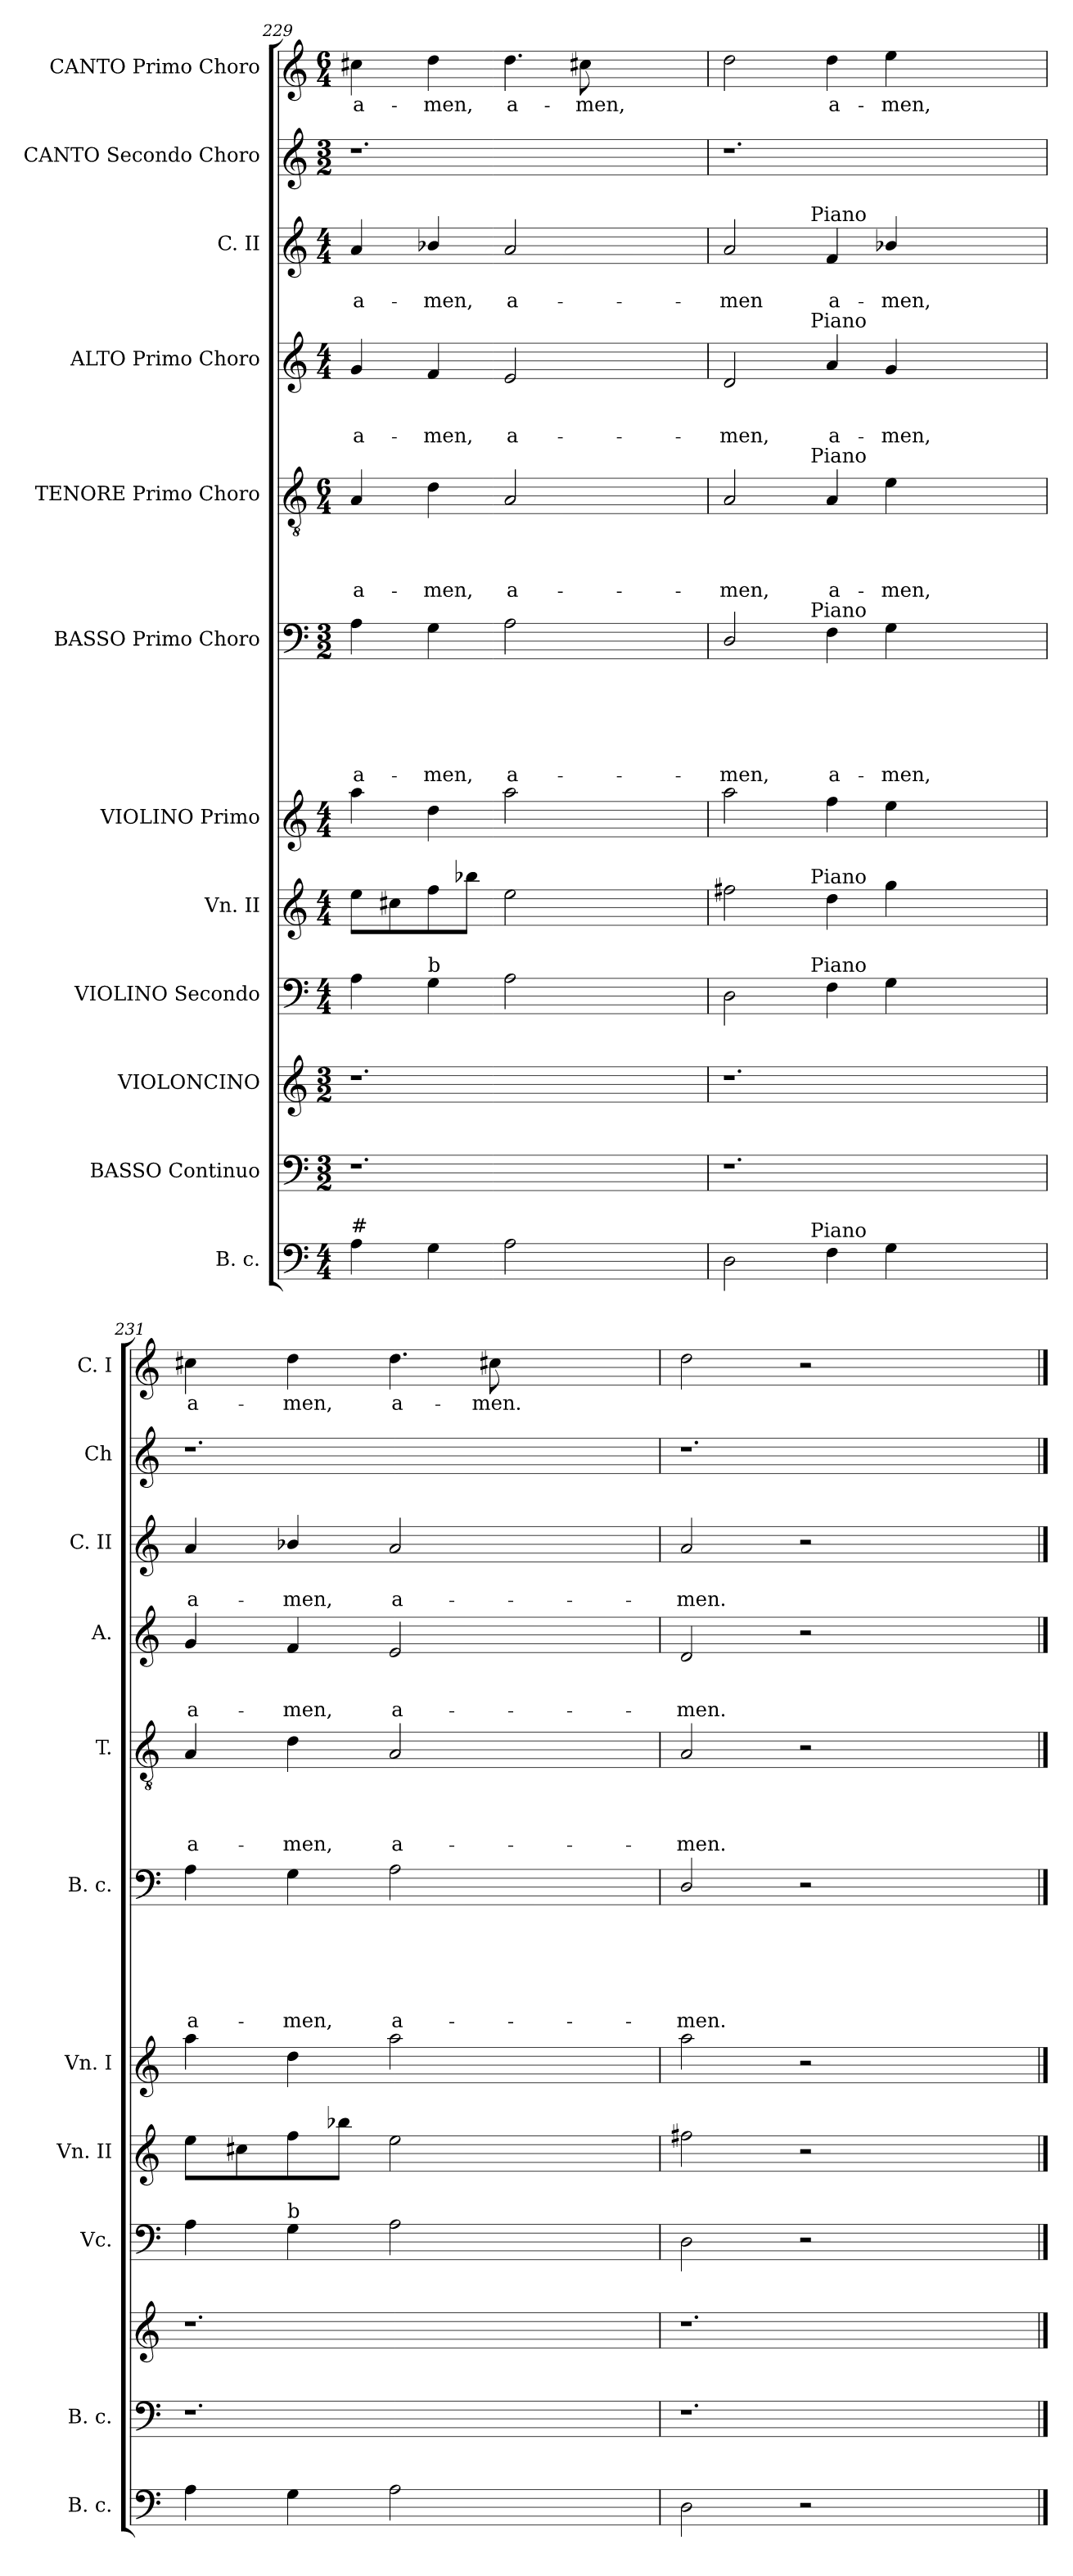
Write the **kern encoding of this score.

**kern	**kern	**kern	**kern	**kern	**kern	**kern	**text	**text	**text	**text	**text	**text	**kern	**text	**text	**text	**text	**kern	**text	**text	**text	**kern	**text	**text	**kern	**kern	**text
*part12	*part11	*part10	*part9	*part8	*part7	*part6	*part6	*part6	*part6	*part6	*part6	*part6	*part5	*part5	*part5	*part5	*part5	*part4	*part4	*part4	*part4	*part3	*part3	*part3	*part2	*part1	*part1
*staff12	*staff11	*staff10	*staff9	*staff8	*staff7	*staff6	*staff6	*staff6	*staff6	*staff6	*staff6	*staff6	*staff5	*staff5	*staff5	*staff5	*staff5	*staff4	*staff4	*staff4	*staff4	*staff3	*staff3	*staff3	*staff2	*staff1	*staff1
*I"B. c.	*I"BASSO Continuo	*I"VIOLONCINO	*I"VIOLINO Secondo	*I"Vn. II	*I"VIOLINO Primo	*I"BASSO Primo Choro	*	*	*	*	*	*	*I"TENORE Primo Choro	*	*	*	*	*I"ALTO Primo Choro	*	*	*	*I"C. II	*	*	*I"CANTO Secondo Choro	*I"CANTO Primo Choro	*
*I'B. c.	*I'B. c.	*	*I'Vc.	*I'Vn. II	*I'Vn. I	*I'B. c.	*	*	*	*	*	*	*I'T.	*	*	*	*	*I'A.	*	*	*	*I'C. II	*	*	*I'Ch	*I'C. I	*
!!LO:PB:g=z
*clefF4	*clefF4	*clefG2	*clefF4	*clefG2	*clefG2	*clefF4	*	*	*	*	*	*	*clefGv2	*	*	*	*	*clefG2	*	*	*	*clefG2	*	*	*clefG2	*clefG2	*
*	*ITrd7c12	*	*	*	*	*	*	*	*	*	*	*	*	*	*	*	*	*	*	*	*	*	*	*	*	*	*
*k[]	*k[]	*k[]	*k[]	*k[]	*k[]	*k[]	*	*	*	*	*	*	*k[]	*	*	*	*	*k[]	*	*	*	*k[]	*	*	*k[]	*k[]	*
*C:	*C:	*C:	*C:	*C:	*C:	*C:	*	*	*	*	*	*	*C:	*	*	*	*	*C:	*	*	*	*C:	*	*	*C:	*C:	*
*M4/4	*M3/2	*M3/2	*M4/4	*M4/4	*M4/4	*M3/2	*	*	*	*	*	*	*M6/4	*	*	*	*	*M4/4	*	*	*	*M4/4	*	*	*M3/2	*M6/4	*
=229	=229	=229	=229	=229	=229	=229	=229	=229	=229	=229	=229	=229	=229	=229	=229	=229	=229	=229	=229	=229	=229	=229	=229	=229	=229	=229	=229
!LO:TX:a:t=#	!	!	!	!	!	!	!	!	!	!	!	!	!	!	!	!	!	!	!	!	!	!	!	!	!	!	!
!	!	!	!	!	!	!	!	!	!	!	!	!LO:LY:b	!	!	!	!	!LO:LY:b	!	!	!	!LO:LY:b	!	!	!LO:LY:b	!	!	!LO:LY:b
4A\	1.r	1.r	4A\	8ee\L	4aa\	4A\	.	.	.	.	.	a-	4A/	.	.	.	a-	4g/	.	.	a-	4a/	.	a-	1.r	4cc#X\	a-
.	.	.	.	8cc#X\	.	.	.	.	.	.	.	.	.	.	.	.	.	.	.	.	.	.	.	.	.	.	.
!	!	!	!LO:TX:a:t=b	!	!	!	!	!	!	!	!	!	!	!	!	!	!	!	!	!	!	!	!	!	!	!	!
!	!	!	!	!	!	!	!	!	!	!	!	!LO:LY:b	!	!	!	!	!LO:LY:b	!	!	!	!LO:LY:b	!	!	!LO:LY:b	!	!	!LO:LY:b
4G\	.	.	4G\	8ff\	4dd\	4G\	.	.	.	.	.	-men,	4d\	.	.	.	-men,	4f/	.	.	-men,	4b-X/	.	-men,	.	4dd\	-men,
.	.	.	.	8bb-X\J	.	.	.	.	.	.	.	.	.	.	.	.	.	.	.	.	.	.	.	.	.	.	.
!	!	!	!	!	!	!	!	!	!	!	!	!LO:LY:b	!	!	!	!	!LO:LY:b	!	!	!	!LO:LY:b	!	!	!LO:LY:b	!	!	!LO:LY:b
2A\	.	.	2A\	2ee\	2aa\	2A\	.	.	.	.	.	a-	2A/	.	.	.	a-	2e/	.	.	a-	2a/	.	a-	.	4.dd\	a-
!	!	!	!	!	!	!	!	!	!	!	!	!	!	!	!	!	!	!	!	!	!	!	!	!	!	!	!LO:LY:b
.	.	.	.	.	.	.	.	.	.	.	.	.	.	.	.	.	.	.	.	.	.	.	.	.	.	8cc#X\	-men,
2ryy	.	.	2ryy	2ryy	2ryy	2ryy	.	.	.	.	.	.	2ryy	.	.	.	.	2ryy	.	.	.	2ryy	.	.	.	2ryy	.
=230	=230	=230	=230	=230	=230	=230	=230	=230	=230	=230	=230	=230	=230	=230	=230	=230	=230	=230	=230	=230	=230	=230	=230	=230	=230	=230	=230
!	!	!	!	!	!	!	!	!	!	!	!	!LO:LY:b	!	!	!	!	!LO:LY:b	!	!	!	!LO:LY:b	!	!	!LO:LY:b	!	!	!
*^	*	*	*^	*^	*	*^	*	*	*	*	*	*	*^	*	*	*	*	*^	*	*	*	*^	*	*	*	*	*
2D\	4...ryy	1.r	1.r	2D\	4...ryy	2ff#X\	4...ryy	2aa\	2D/	4...ryy	.	.	.	.	.	-men,	2A/	4...ryy	.	.	.	-men,	2d/	4...ryy	.	.	-men,	2a/	4...ryy	.	-men	1.r	2dd\	.
!	!	!	!	!	!	!	!	!	!	!	!	!	!	!	!	!	!	!	!	!	!	!	!	!	!	!	!	!	!LO:TX:a:t=Piano	!	!	!	!	!
!	!	!	!	!	!	!	!	!	!	!	!	!	!	!	!	!	!	!	!	!	!	!	!	!LO:TX:a:t=Piano	!	!	!	!	!	!	!	!	!	!
!	!	!	!	!	!	!	!	!	!	!	!	!	!	!	!	!	!	!LO:TX:a:t=Piano	!	!	!	!	!	!	!	!	!	!	!	!	!	!	!	!
!	!	!	!	!	!	!	!	!	!	!LO:TX:a:t=Piano	!	!	!	!	!	!	!	!	!	!	!	!	!	!	!	!	!	!	!	!	!	!	!	!
!	!	!	!	!	!	!	!LO:TX:a:t=Piano	!	!	!	!	!	!	!	!	!	!	!	!	!	!	!	!	!	!	!	!	!	!	!	!	!	!	!
!	!	!	!	!	!LO:TX:a:t=Piano	!	!	!	!	!	!	!	!	!	!	!	!	!	!	!	!	!	!	!	!	!	!	!	!	!	!	!	!	!
!	!LO:TX:a:t=Piano	!	!	!	!	!	!	!	!	!	!	!	!	!	!	!	!	!	!	!	!	!	!	!	!	!	!	!	!	!	!	!	!	!
.	1ryy	.	.	.	1ryy	.	1ryy	.	.	1ryy	.	.	.	.	.	.	.	1ryy	.	.	.	.	.	1ryy	.	.	.	.	1ryy	.	.	.	.	.
!	!	!	!	!	!	!	!	!	!	!	!	!	!	!	!	!LO:LY:b	!	!	!	!	!	!LO:LY:b	!	!	!	!	!LO:LY:b	!	!	!	!LO:LY:b	!	!	!LO:LY:b
4F>\	.	.	.	4F\	.	4dd\	.	4ff\	4F\	.	.	.	.	.	.	a-	4A/	.	.	.	.	a-	4a/	.	.	.	a-	4f/	.	.	a-	.	4dd\	a-
!	!	!	!	!	!	!	!	!	!	!	!	!	!	!	!	!LO:LY:b	!	!	!	!	!	!LO:LY:b	!	!	!	!	!LO:LY:b	!	!	!	!LO:LY:b	!	!	!LO:LY:b
4G\	.	.	.	4G\	.	4gg\	.	4ee\	4G\	.	.	.	.	.	.	-men,	4e\	.	.	.	.	-men,	4g/	.	.	.	-men,	4b-X/	.	.	-men,	.	4ee\	-men,
2ryy	.	.	.	2ryy	.	2ryy	.	2ryy	2ryy	.	.	.	.	.	.	.	2ryy	.	.	.	.	.	2ryy	.	.	.	.	2ryy	.	.	.	.	2ryy	.
.	32ryy	.	.	.	32ryy	.	32ryy	.	.	32ryy	.	.	.	.	.	.	.	32ryy	.	.	.	.	.	32ryy	.	.	.	.	32ryy	.	.	.	.	.
=231	=231	=231	=231	=231	=231	=231	=231	=231	=231	=231	=231	=231	=231	=231	=231	=231	=231	=231	=231	=231	=231	=231	=231	=231	=231	=231	=231	=231	=231	=231	=231	=231	=231	=231
!	!	!	!	!	!	!	!	!	!	!	!	!	!	!	!	!LO:LY:b	!	!	!	!	!	!LO:LY:b	!	!	!	!	!LO:LY:b	!	!	!	!LO:LY:b	!	!	!LO:LY:b
*	*	*	*	*v	*v	*	*	*	*v	*v	*	*	*	*	*	*	*v	*v	*	*	*	*	*v	*v	*	*	*	*v	*v	*	*	*	*	*
*v	*v	*	*	*	*v	*v	*	*	*	*	*	*	*	*	*	*	*	*	*	*	*	*	*	*	*	*	*	*	*
4A\	1.r	1.r	4A\	8ee\L	4aa\	4A\	.	.	.	.	.	a-	4A/	.	.	.	a-	4g/	.	.	a-	4a/	.	a-	1.r	4cc#X\	a-
.	.	.	.	8cc#X\	.	.	.	.	.	.	.	.	.	.	.	.	.	.	.	.	.	.	.	.	.	.	.
!	!	!	!LO:TX:a:t=b	!	!	!	!	!	!	!	!	!	!	!	!	!	!	!	!	!	!	!	!	!	!	!	!
!	!	!	!	!	!	!	!	!	!	!	!	!LO:LY:b	!	!	!	!	!LO:LY:b	!	!	!	!LO:LY:b	!	!	!LO:LY:b	!	!	!LO:LY:b
4G\	.	.	4G\	8ff\	4dd\	4G\	.	.	.	.	.	-men,	4d\	.	.	.	-men,	4f/	.	.	-men,	4b-X/	.	-men,	.	4dd\	-men,
.	.	.	.	8bb-X\J	.	.	.	.	.	.	.	.	.	.	.	.	.	.	.	.	.	.	.	.	.	.	.
!	!	!	!	!	!	!	!	!	!	!	!	!LO:LY:b	!	!	!	!	!LO:LY:b	!	!	!	!LO:LY:b	!	!	!LO:LY:b	!	!	!LO:LY:b
2A\	.	.	2A\	2ee\	2aa\	2A\	.	.	.	.	.	a-	2A/	.	.	.	a-	2e/	.	.	a-	2a/	.	a-	.	4.dd\	a-
!	!	!	!	!	!	!	!	!	!	!	!	!	!	!	!	!	!	!	!	!	!	!	!	!	!	!	!LO:LY:b
.	.	.	.	.	.	.	.	.	.	.	.	.	.	.	.	.	.	.	.	.	.	.	.	.	.	8cc#X\	-men.
2ryy	.	.	2ryy	2ryy	2ryy	2ryy	.	.	.	.	.	.	2ryy	.	.	.	.	2ryy	.	.	.	2ryy	.	.	.	2ryy	.
=232	=232	=232	=232	=232	=232	=232	=232	=232	=232	=232	=232	=232	=232	=232	=232	=232	=232	=232	=232	=232	=232	=232	=232	=232	=232	=232	=232
!	!	!	!	!	!	!	!	!	!	!	!	!LO:LY:b	!	!	!	!	!LO:LY:b	!	!	!	!LO:LY:b	!	!	!LO:LY:b	!	!	!
2D\	1.r	1.r	2D\	2ff#X\	2aa\	2D/	.	.	.	.	.	-men.	2A/	.	.	.	-men.	2d/	.	.	-men.	2a/	.	-men.	1.r	2dd\	.
2r	.	.	2r	2r	2r	2r	.	.	.	.	.	.	2r	.	.	.	.	2r	.	.	.	2r	.	.	.	2r	.
2ryy	.	.	2ryy	2ryy	2ryy	2ryy	.	.	.	.	.	.	2ryy	.	.	.	.	2ryy	.	.	.	2ryy	.	.	.	2ryy	.
==	==	==	==	==	==	==	==	==	==	==	==	==	==	==	==	==	==	==	==	==	==	==	==	==	==	==	==
*-	*-	*-	*-	*-	*-	*-	*-	*-	*-	*-	*-	*-	*-	*-	*-	*-	*-	*-	*-	*-	*-	*-	*-	*-	*-	*-	*-
